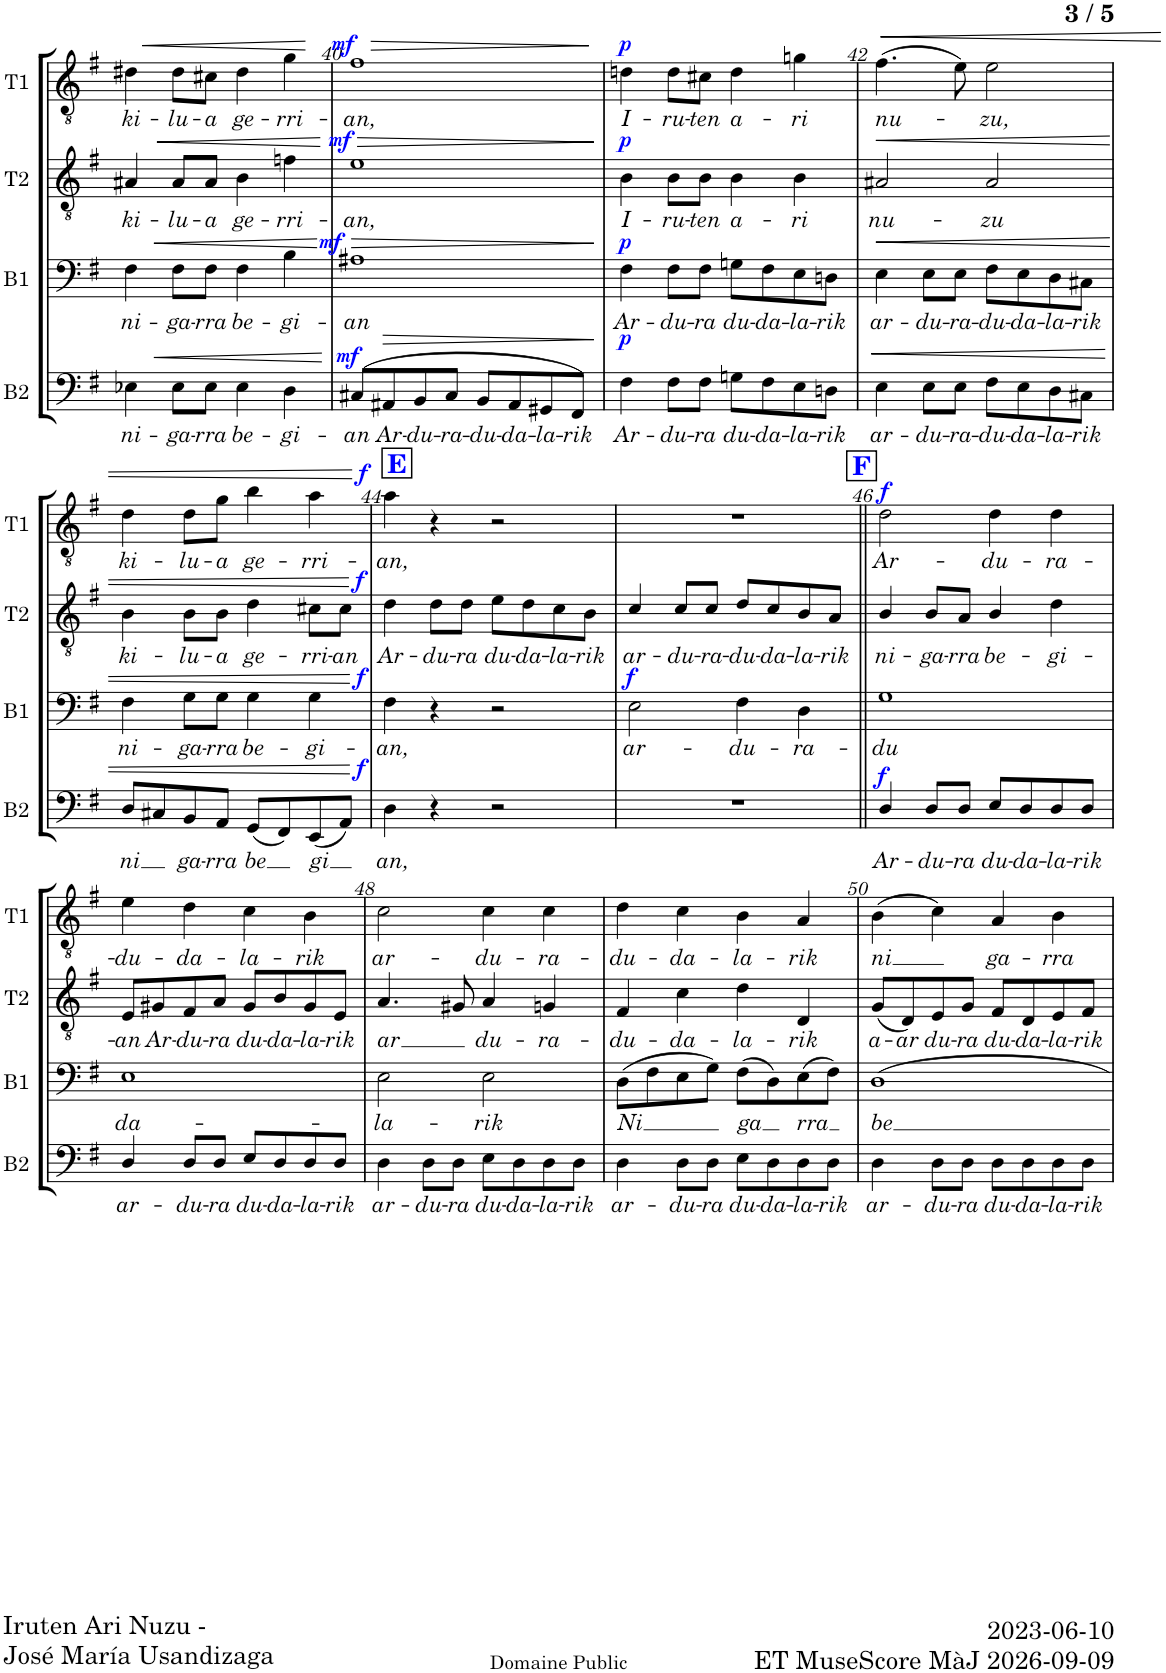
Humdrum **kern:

**kern	**text	**dynam	**kern	**text	**dynam	**kern	**text	**dynam	**kern	**text	**dynam
*part4	*part4	*part4	*part3	*part3	*part3	*part2	*part2	*part2	*part1	*part1	*part1
*staff4	*staff4	*staff4	*staff3	*staff3	*staff3	*staff2	*staff2	*staff2	*staff1	*staff1	*staff1
*I"Basse	*	*	*I"Baryton	*	*	*I"Ténor 2	*	*	*I"Ténor 1	*	*
*I'B2	*	*	*I'B1	*	*	*I'T2	*	*	*I'T1	*	*
!!LO:PB:g=z
*clefF4	*	*	*clefF4	*	*	*clefGv2	*	*	*clefGv2	*	*
*k[f#]	*	*	*k[f#]	*	*	*k[f#]	*	*	*k[f#]	*	*
*M4/4	*	*	*M4/4	*	*	*M4/4	*	*	*M4/4	*	*
=39	=39	=39	=39	=39	=39	=39	=39	=39	=39	=39	=39
!	!LO:LY:b	!	!	!LO:LY:b	!	!	!LO:LY:b	!	!	!LO:LY:b	!LO:HP:b
4E-X\	ni-	.	4F#\	ni-	.	4A#X/	ki-	.	4d#X\	ki-	<
!	!LO:LY:b	!LO:HP:b	!	!LO:LY:b	!LO:HP:b	!	!LO:LY:b	!LO:HP:b	!	!LO:LY:b	!
8E-\L	-ga-	<	8F#\L	-ga-	<	8A#/L	-lu-	<	8d#\L	-lu-	.
!	!LO:LY:b	!	!	!LO:LY:b	!	!	!LO:LY:b	!	!	!LO:LY:b	!
8E-\J	-rra	.	8F#\J	-rra	.	8A#/J	-a	.	8c#X\J	-a	.
!	!LO:LY:b	!	!	!LO:LY:b	!	!	!LO:LY:b	!	!	!LO:LY:b	!
4E-\	be-	.	4F#\	be-	.	4B\	ge-	.	4d#\	ge-	.
!	!LO:LY:b	!	!	!LO:LY:b	!	!	!LO:LY:b	!	!	!LO:LY:b	!
4D\	-gi-	.	4B\	-gi-	.	4fn\	-rri-	.	4g\	-rri-	[
=40	=40	=40	=40	=40	=40	=40	=40	=40	=40	=40	=40
!	!LO:LY:b	!LO:DY:a	!	!LO:LY:b	!LO:HP:b	!	!LO:LY:b	!LO:HP:b	!	!LO:LY:b	!
!	!	!	!	!	!LO:DY:n=1:a	!	!	!LO:DY:n=1:a	!	!	!
*	*	*	*	*	*	*	*	*	*^	*	*
(>8C#X/L	-an	mf	1A#X	-an	> mf	1e	-an,	> mf	1f#	8ryy	-an,	.
!	!LO:LY:b	!LO:HP:b	!	!	!	!	!	!	!	!	!	!LO:DY:a
8AA#X/	Ar-	>	.	.	.	.	.	.	.	2..ryy	.	mf
!	!LO:LY:b	!	!	!	!	!	!	!	!	!	!	!
8BB/	-du-	.	.	.	.	.	.	.	.	.	.	.
!	!LO:LY:b	!	!	!	!	!	!	!	!	!	!	!
8C#/J	-ra-	.	.	.	.	.	.	.	.	.	.	.
!	!LO:LY:b	!	!	!	!	!	!	!	!	!	!	!
8BB/L	-du-	.	.	.	.	.	.	.	.	.	.	.
!	!LO:LY:b	!	!	!	!	!	!	!	!	!	!	!
8AA#/	-da-	.	.	.	.	.	.	.	.	.	.	.
!	!LO:LY:b	!	!	!	!	!	!	!	!	!	!	!
8GG#X/	-la-	.	.	.	.	.	.	.	.	.	.	.
!	!LO:LY:b	!	!	!	!	!	!	!	!	!	!	!
8FF#/J)	-rik	.	.	.	.	.	.	.	.	.	.	.
.	.	[	.	.	[	.	.	[	.	.	.	.
=41	=41	=41	=41	=41	=41	=41	=41	=41	=41	=41	=41	=41
!	!LO:LY:b	!LO:DY:a	!	!LO:LY:b	!LO:DY:a	!	!LO:LY:b	!LO:DY:a	!	!	!LO:LY:b	!LO:HP:b
!	!	!	!	!	!	!	!	!	!	!	!	!LO:DY:n=1:a
*	*	*	*	*	*	*	*	*	*v	*v	*	*
4F#\	Ar-	p	4F#\	Ar-	p	4B\	I-	p	4dn\	I-	> p
!	!LO:LY:b	!	!	!LO:LY:b	!	!	!LO:LY:b	!	!	!LO:LY:b	!
8F#\L	-du-	.	8F#\L	-du-	.	8B\L	-ru-	.	8d\L	-ru-	.
!	!LO:LY:b	!	!	!LO:LY:b	!	!	!LO:LY:b	!	!	!LO:LY:b	!
8F#\J	-ra	.	8F#\J	-ra	.	8B\J	-ten	.	8c#X\J	-ten	.
!	!LO:LY:b	!	!	!LO:LY:b	!	!	!LO:LY:b	!	!	!LO:LY:b	!
8Gn\L	du-	.	8Gn\L	du-	.	4B\	a-	.	4d\	a-	.
!	!LO:LY:b	!	!	!LO:LY:b	!	!	!	!	!	!	!
8F#\	-da-	.	8F#\	-da-	.	.	.	.	.	.	.
!	!LO:LY:b	!	!	!LO:LY:b	!	!	!LO:LY:b	!	!	!LO:LY:b	!
8E\	-la-	.	8E\	-la-	.	4B\	-ri	.	4gn\	-ri	.
!	!LO:LY:b	!	!	!LO:LY:b	!	!	!	!	!	!	!
8Dn\J	-rik	.	8Dn\J	-rik	.	.	.	.	.	.	.
=42	=42	=42	=42	=42	=42	=42	=42	=42	=42	=42	=42
!	!LO:LY:b	!	!	!LO:LY:b	!	!	!LO:LY:b	!	!	!LO:LY:b	!
4E\	ar-	.	4E\	ar-	.	2A#X/	nu-	.	(4.f#\	nu-	.
!	!LO:LY:b	!	!	!LO:LY:b	!	!	!	!	!	!	!
8E\L	-du-	.	8E\L	-du-	.	.	.	.	.	.	.
!	!LO:LY:b	!	!	!LO:LY:b	!	!	!	!	!	!	!
8E\J	-ra-	.	8E\J	-ra-	.	.	.	.	8e\)	.	.
!	!LO:LY:b	!	!	!LO:LY:b	!	!	!LO:LY:b	!	!	!LO:LY:b	!
8F#\L	-du-	.	8F#\L	-du-	.	2A#/	-zu	.	2e\	-zu,	.
!	!LO:LY:b	!	!	!LO:LY:b	!	!	!	!	!	!	!
8E\	-da-	.	8E\	-da-	.	.	.	.	.	.	.
!	!LO:LY:b	!	!	!LO:LY:b	!	!	!	!	!	!	!
8D\	-la-	.	8D\	-la-	.	.	.	.	.	.	.
!	!LO:LY:b	!	!	!LO:LY:b	!	!	!	!	!	!	!
8C#X\J	-rik	.	8C#X\J	-rik	.	.	.	.	.	.	.
!!LO:LB:g=z
=43	=43	=43	=43	=43	=43	=43	=43	=43	=43	=43	=43
!	!LO:LY:b	!	!	!LO:LY:b	!	!	!LO:LY:b	!	!	!LO:LY:b	!
8D/L	-ni	.	4F#\	ni-	.	4B\	ki-	.	4d\	ki-	.
8C#X/	.	.	.	.	.	.	.	.	.	.	.
!	!LO:LY:b	!	!	!LO:LY:b	!	!	!LO:LY:b	!	!	!LO:LY:b	!
8BB/	ga-	.	8G\L	-ga-	.	8B\L	-lu-	.	8d\L	-lu-	.
!	!LO:LY:b	!	!	!LO:LY:b	!	!	!LO:LY:b	!	!	!LO:LY:b	!
8AA/J	-rra	.	8G\J	-rra	.	8B\J	-a	.	8g\J	-a	.
!	!LO:LY:b	!	!	!LO:LY:b	!	!	!LO:LY:b	!	!	!LO:LY:b	!
(8GG/L	be	.	4G\	be-	.	4d\	ge-	.	4b\	ge-	.
8FF#/)	.	.	.	.	.	.	.	.	.	.	.
!	!LO:LY:b	!	!	!LO:LY:b	!	!	!LO:LY:b	!	!	!LO:LY:b	!
(8EE/	gi	.	4G\	-gi-	.	8c#X\L	-rri-	.	4a\	-rri-	.
!	!	!	!	!	!	!	!LO:LY:b	!	!	!	!
8AA/J)	.	.	.	.	.	8c#\J	-an	.	.	.	.
.	.	]	.	.	]	.	.	]	.	.	]
!!LO:REH:place=s1:a:B:cj:color=#0000FF:fs=14:t=E
=44	=44	=44	=44	=44	=44	=44	=44	=44	=44	=44	=44
!	!LO:LY:b	!	!	!LO:LY:b	!	!	!LO:LY:b	!	!	!LO:LY:b	!
4D\	an,	.	4F#\	-an,	.	4d\	Ar-	.	4a\	-an,	.
!	!	!	!	!	!	!	!LO:LY:b	!	!	!	!
4r	.	.	4r	.	.	8d\L	-du-	.	4r	.	.
!	!	!	!	!	!	!	!LO:LY:b	!	!	!	!
.	.	.	.	.	.	8d\J	-ra	.	.	.	.
!	!	!	!	!	!	!	!LO:LY:b	!	!	!	!
2r	.	.	2r	.	.	8e\L	du-	.	2r	.	.
!	!	!	!	!	!	!	!LO:LY:b	!	!	!	!
.	.	.	.	.	.	8d\	-da-	.	.	.	.
!	!	!	!	!	!	!	!LO:LY:b	!	!	!	!
.	.	.	.	.	.	8c\	-la-	.	.	.	.
!	!	!	!	!	!	!	!LO:LY:b	!	!	!	!
.	.	.	.	.	.	8B\J	-rik	.	.	.	.
=45	=45	=45	=45	=45	=45	=45	=45	=45	=45	=45	=45
!	!	!	!	!LO:LY:b	!LO:DY:a	!	!LO:LY:b	!	!	!	!
1r	.	.	2E\	ar-	f	4c/	ar-	.	1r	.	.
!	!	!	!	!	!	!	!LO:LY:b	!	!	!	!
.	.	.	.	.	.	8c/L	-du-	.	.	.	.
!	!	!	!	!	!	!	!LO:LY:b	!	!	!	!
.	.	.	.	.	.	8c/J	-ra-	.	.	.	.
!	!	!	!	!LO:LY:b	!	!	!LO:LY:b	!	!	!	!
.	.	.	4F#\	-du-	.	8d/L	-du-	.	.	.	.
!	!	!	!	!	!	!	!LO:LY:b	!	!	!	!
.	.	.	.	.	.	8c/	-da-	.	.	.	.
!	!	!	!	!LO:LY:b	!	!	!LO:LY:b	!	!	!	!
.	.	.	4D\	-ra-	.	8B/	-la-	.	.	.	.
!	!	!	!	!	!	!	!LO:LY:b	!	!	!	!
.	.	.	.	.	.	8A/J	-rik	.	.	.	.
!!LO:REH:place=s1:a:B:cj:color=#0000FF:fs=14:t=F
=46||	=46||	=46||	=46||	=46||	=46||	=46||	=46||	=46||	=46||	=46||	=46||
!	!LO:LY:b	!LO:DY:a	!	!LO:LY:b	!	!	!LO:LY:b	!	!	!LO:LY:b	!LO:DY:a
4D/	Ar-	f	1G	-du	.	4B/	ni-	.	2d\	Ar-	f
!	!LO:LY:b	!	!	!	!	!	!LO:LY:b	!	!	!	!
8D/L	-du-	.	.	.	.	8B/L	-ga-	.	.	.	.
!	!LO:LY:b	!	!	!	!	!	!LO:LY:b	!	!	!	!
8D/J	-ra	.	.	.	.	8A/J	-rra	.	.	.	.
!	!LO:LY:b	!	!	!	!	!	!LO:LY:b	!	!	!LO:LY:b	!
8E/L	du-	.	.	.	.	4B/	be-	.	4d\	-du-	.
!	!LO:LY:b	!	!	!	!	!	!	!	!	!	!
8D/	-da-	.	.	.	.	.	.	.	.	.	.
!	!LO:LY:b	!	!	!	!	!	!LO:LY:b	!	!	!LO:LY:b	!
8D/	-la-	.	.	.	.	4d\	-gi-	.	4d\	-ra-	.
!	!LO:LY:b	!	!	!	!	!	!	!	!	!	!
8D/J	-rik	.	.	.	.	.	.	.	.	.	.
!!LO:LB:g=z
=47	=47	=47	=47	=47	=47	=47	=47	=47	=47	=47	=47
!	!LO:LY:b	!	!	!LO:LY:b	!	!	!LO:LY:b	!	!	!LO:LY:b	!
4D/	ar-	.	1E	da-	.	8E/L	-an	.	4e\	-du-	.
!	!	!	!	!	!	!	!LO:LY:b	!	!	!	!
.	.	.	.	.	.	8G#X/	Ar-	.	.	.	.
!	!LO:LY:b	!	!	!	!	!	!LO:LY:b	!	!	!LO:LY:b	!
8D/L	-du-	.	.	.	.	8F#/	-du-	.	4d\	-da-	.
!	!LO:LY:b	!	!	!	!	!	!LO:LY:b	!	!	!	!
8D/J	-ra	.	.	.	.	8A/J	-ra	.	.	.	.
!	!LO:LY:b	!	!	!	!	!	!LO:LY:b	!	!	!LO:LY:b	!
8E/L	du-	.	.	.	.	8G#/L	du-	.	4c\	-la-	.
!	!LO:LY:b	!	!	!	!	!	!LO:LY:b	!	!	!	!
8D/	-da-	.	.	.	.	8B/	-da-	.	.	.	.
!	!LO:LY:b	!	!	!	!	!	!LO:LY:b	!	!	!LO:LY:b	!
8D/	-la-	.	.	.	.	8G#/	-la-	.	4B\	-rik	.
!	!LO:LY:b	!	!	!	!	!	!LO:LY:b	!	!	!	!
8D/J	-rik	.	.	.	.	8E/J	-rik	.	.	.	.
=48	=48	=48	=48	=48	=48	=48	=48	=48	=48	=48	=48
!	!LO:LY:b	!	!	!LO:LY:b	!	!	!LO:LY:b	!	!	!LO:LY:b	!
4D\	ar-	.	2E\	-la-	.	4.A/	-ar	.	2c\	ar-	.
!	!LO:LY:b	!	!	!	!	!	!	!	!	!	!
8D\L	-du-	.	.	.	.	.	.	.	.	.	.
!	!LO:LY:b	!	!	!	!	!	!	!	!	!	!
8D\J	-ra	.	.	.	.	8G#X/	.	.	.	.	.
!	!LO:LY:b	!	!	!LO:LY:b	!	!	!LO:LY:b	!	!	!LO:LY:b	!
8E\L	du-	.	2E\	-rik	.	4A/	du-	.	4c\	-du-	.
!	!LO:LY:b	!	!	!	!	!	!	!	!	!	!
8D\	-da-	.	.	.	.	.	.	.	.	.	.
!	!LO:LY:b	!	!	!	!	!	!LO:LY:b	!	!	!LO:LY:b	!
8D\	-la-	.	.	.	.	4Gn/	-ra-	.	4c\	-ra-	.
!	!LO:LY:b	!	!	!	!	!	!	!	!	!	!
8D\J	-rik	.	.	.	.	.	.	.	.	.	.
=49	=49	=49	=49	=49	=49	=49	=49	=49	=49	=49	=49
!	!LO:LY:b	!	!	!LO:LY:b	!	!	!LO:LY:b	!	!	!LO:LY:b	!
4D\	ar-	.	(8D\L	Ni	.	4F#/	-du-	.	4d\	-du-	.
.	.	.	8F#\	.	.	.	.	.	.	.	.
!	!LO:LY:b	!	!	!	!	!	!LO:LY:b	!	!	!LO:LY:b	!
8D\L	-du-	.	8E\	.	.	4c\	-da-	.	4c\	-da-	.
!	!LO:LY:b	!	!	!	!	!	!	!	!	!	!
8D\J	-ra	.	8G\J)	.	.	.	.	.	.	.	.
!	!LO:LY:b	!	!	!LO:LY:b	!	!	!LO:LY:b	!	!	!LO:LY:b	!
8E\L	du-	.	(8F#\L	ga	.	4d\	-la-	.	4B\	-la-	.
!	!LO:LY:b	!	!	!	!	!	!	!	!	!	!
8D\	-da-	.	8D\)	.	.	.	.	.	.	.	.
!	!LO:LY:b	!	!	!LO:LY:b	!	!	!LO:LY:b	!	!	!LO:LY:b	!
8D\	-la-	.	(8E\	rra	.	4D/	-rik	.	4A/	-rik	.
!	!LO:LY:b	!	!	!	!	!	!	!	!	!	!
8D\J	-rik	.	8F#\J)	.	.	.	.	.	.	.	.
=50	=50	=50	=50	=50	=50	=50	=50	=50	=50	=50	=50
!	!LO:LY:b	!	!	!LO:LY:b	!	!	!LO:LY:b	!	!	!LO:LY:b	!
4D\	ar-	.	1D	-be	.	(8G/L	-a-	.	(4B\	ni	.
!	!	!	!	!	!	!	!LO:LY:b	!	!	!	!
.	.	.	.	.	.	8D/)	-ar	.	.	.	.
!	!LO:LY:b	!	!	!	!	!	!LO:LY:b	!	!	!	!
8D\L	-du-	.	.	.	.	8E/	du-	.	4c\)	.	.
!	!LO:LY:b	!	!	!	!	!	!LO:LY:b	!	!	!	!
8D\J	-ra	.	.	.	.	8G/J	-ra	.	.	.	.
!	!LO:LY:b	!	!	!	!	!	!LO:LY:b	!	!	!LO:LY:b	!
8D\L	du-	.	.	.	.	8F#/L	du-	.	4A/	ga-	.
!	!LO:LY:b	!	!	!	!	!	!LO:LY:b	!	!	!	!
8D\	-da-	.	.	.	.	8D/	-da-	.	.	.	.
!	!LO:LY:b	!	!	!	!	!	!LO:LY:b	!	!	!LO:LY:b	!
8D\	-la-	.	.	.	.	8E/	-la-	.	4B\	-rra	.
!	!LO:LY:b	!	!	!	!	!	!LO:LY:b	!	!	!	!
8D\J	-rik	.	.	.	.	8F#/J	-rik	.	.	.	.
=	=	=	=	=	=	=	=	=	=	=	=
*-	*-	*-	*-	*-	*-	*-	*-	*-	*-	*-	*-
